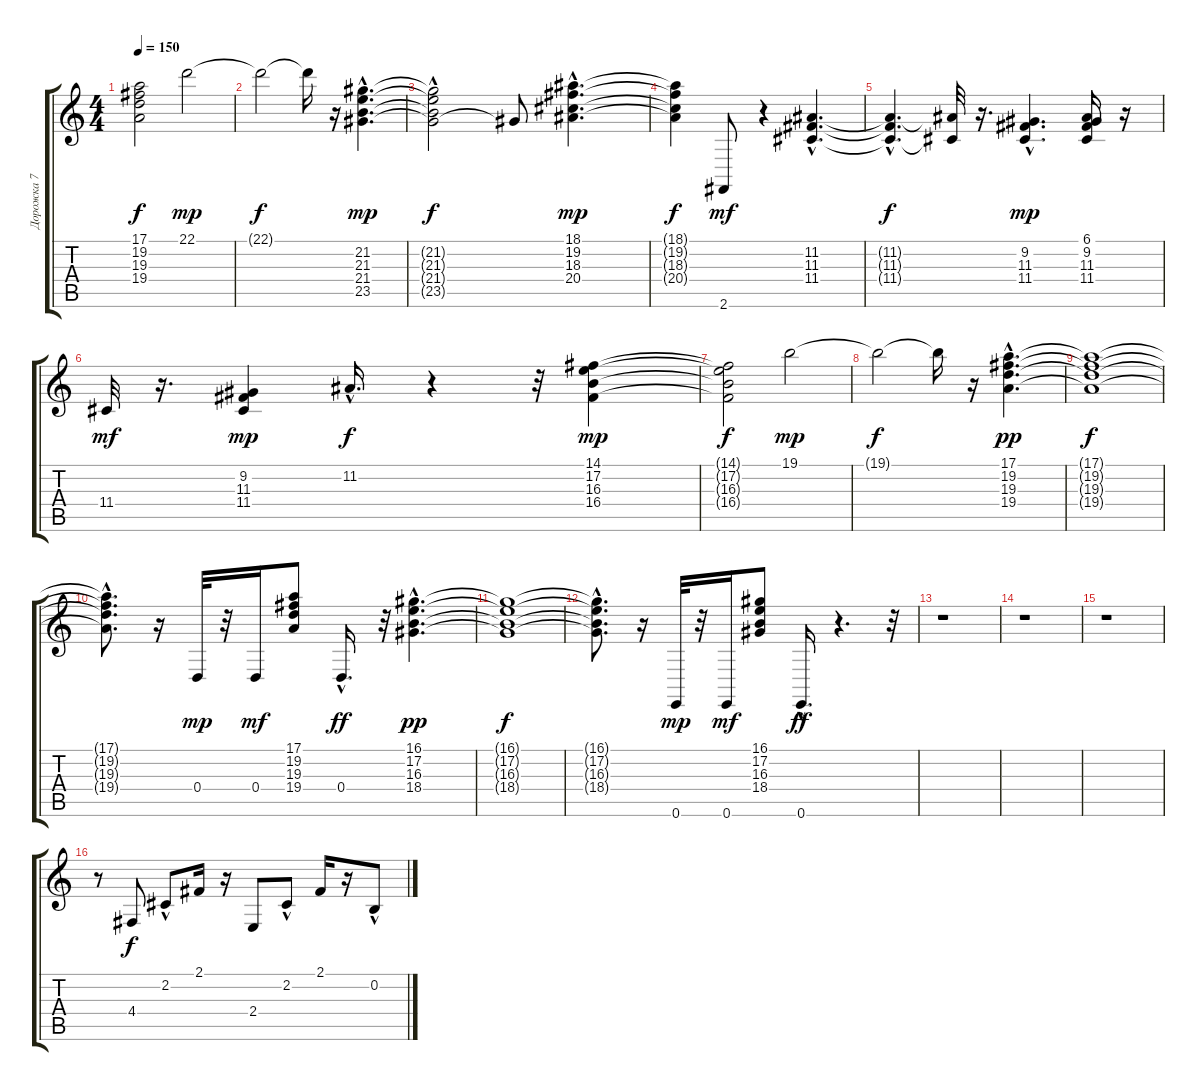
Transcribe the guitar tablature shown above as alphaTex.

\track ("Дорожка 7" "Дорожка 7") {instrument acousticgrandpiano}
\staff {score tabs}
\tuning (E4 B3 G3 D3 A2 E2) {hide}
\ts (4 4)
\tempo 150
\clef g2
\ks c
(17.1{t} 19.2{t} 19.3{t} 19.4{t}).2{dy f} 22.1.2{dy mp} |
22.1{t}.2{dy f} 22.1{t}.16 r.16 (21.2{hac} 21.3{hac} 21.4{hac} 23.5{hac}).4{d dy mp} |
(21.2{hac t} 21.3{t} 21.4{t} 23.5{t}).2{dy f} 23.5{t}.8 (18.1{hac} 19.2{hac} 18.3{hac} 20.4{hac}).4{d dy mp} |
(18.1{t} 19.2{t} 18.3{t} 20.4{t}).4{dy f} 2.6.8{dy mf} r.4 (11.2{hac} 11.3{hac} 11.4{hac}).4{d} |
(11.2{hac t} 11.3{hac t} 11.4{hac t}).4{d dy f} (11.2{t} 11.4{t}).32 r.16{d} (9.2{hac} 11.3{hac} 11.4{hac}).4{d dy mp} (6.1 9.2 11.3 11.4).16 r.16 |
11.4.32{dy mf} r.16{d} (9.2 11.3 11.4).4{dy mp} 11.2{hac}.16{d dy f} r.4 r.32 (14.1 17.2 16.3 16.4).4{dy mp} |
(14.1{t} 17.2{t} 16.3{t} 16.4{t}).2{dy f} 19.1.2{dy mp} |
19.1{t}.2{dy f} 19.1{t}.16 r.16 (17.1{hac} 19.2{hac} 19.3{hac} 19.4{hac}).4{d dy pp} |
(17.1{t} 19.2{t} 19.3{t} 19.4{t}).1{dy f} |
(17.1{hac t} 19.2{t} 19.3{hac t} 19.4{hac t}).8{d} r.16 0.4.32{dy mp} r.32 0.4.16{dy mf} (17.1 19.2 19.3 19.4).8 0.4{hac}.16{d dy ff} r.32 (16.1{hac} 17.2{hac} 16.3{hac} 18.4{hac}).4{d dy pp} |
(16.1{t} 17.2{t} 16.3{t} 18.4{t}).1{dy f} |
(16.1{hac t} 17.2{t} 16.3{hac t} 18.4{hac t}).8{d} r.16 0.6.32{dy mp} r.32 0.6.16{dy mf} (16.1 17.2 16.3 18.4).8 0.6{hac}.16{d dy ff} r.4{d} r.32 |
r.1 |
r.1 |
r.1 |
r.8 4.4.8{dy f instrument acousticguitarnylon} 2.2{hac}.8 2.1.16 r.16 2.4.8 2.2{hac}.8 2.1.16 r.16 0.2{hac}.8
